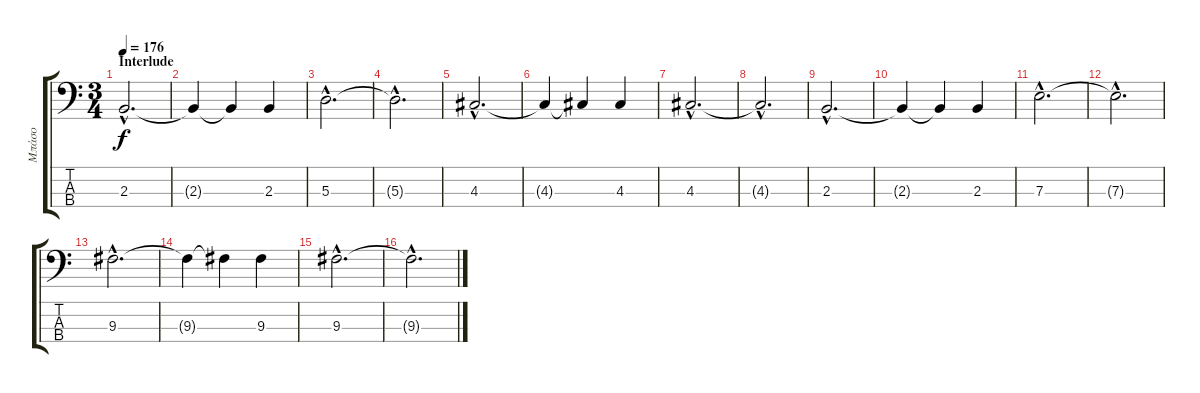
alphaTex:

\track ("Μπάσο" "Μπάσο") {instrument electricbassfinger}
\staff {score tabs}
\tuning (G2 D2 A1 E1) {hide}
\ts (3 4)
\section ("" "Interlude")
\tempo 176
\clef f4
\ks c
2.3{hac}.2{d dy f} |
2.3{t}.4 2.3{t}.4 2.3.4 |
5.3{hac}.2{d} |
5.3{hac t}.2{d} |
4.3{hac}.2{d} |
4.3{t}.4 4.3{t}.4 4.3.4 |
4.3{hac}.2{d} |
4.3{hac t}.2{d} |
2.3{hac}.2{d} |
2.3{t}.4 2.3{t}.4 2.3.4 |
7.3{hac}.2{d} |
7.3{hac t}.2{d} |
9.3{hac}.2{d} |
9.3{t}.4 9.3{t}.4 9.3.4 |
9.3{hac}.2{d} |
9.3{hac t}.2{d}
